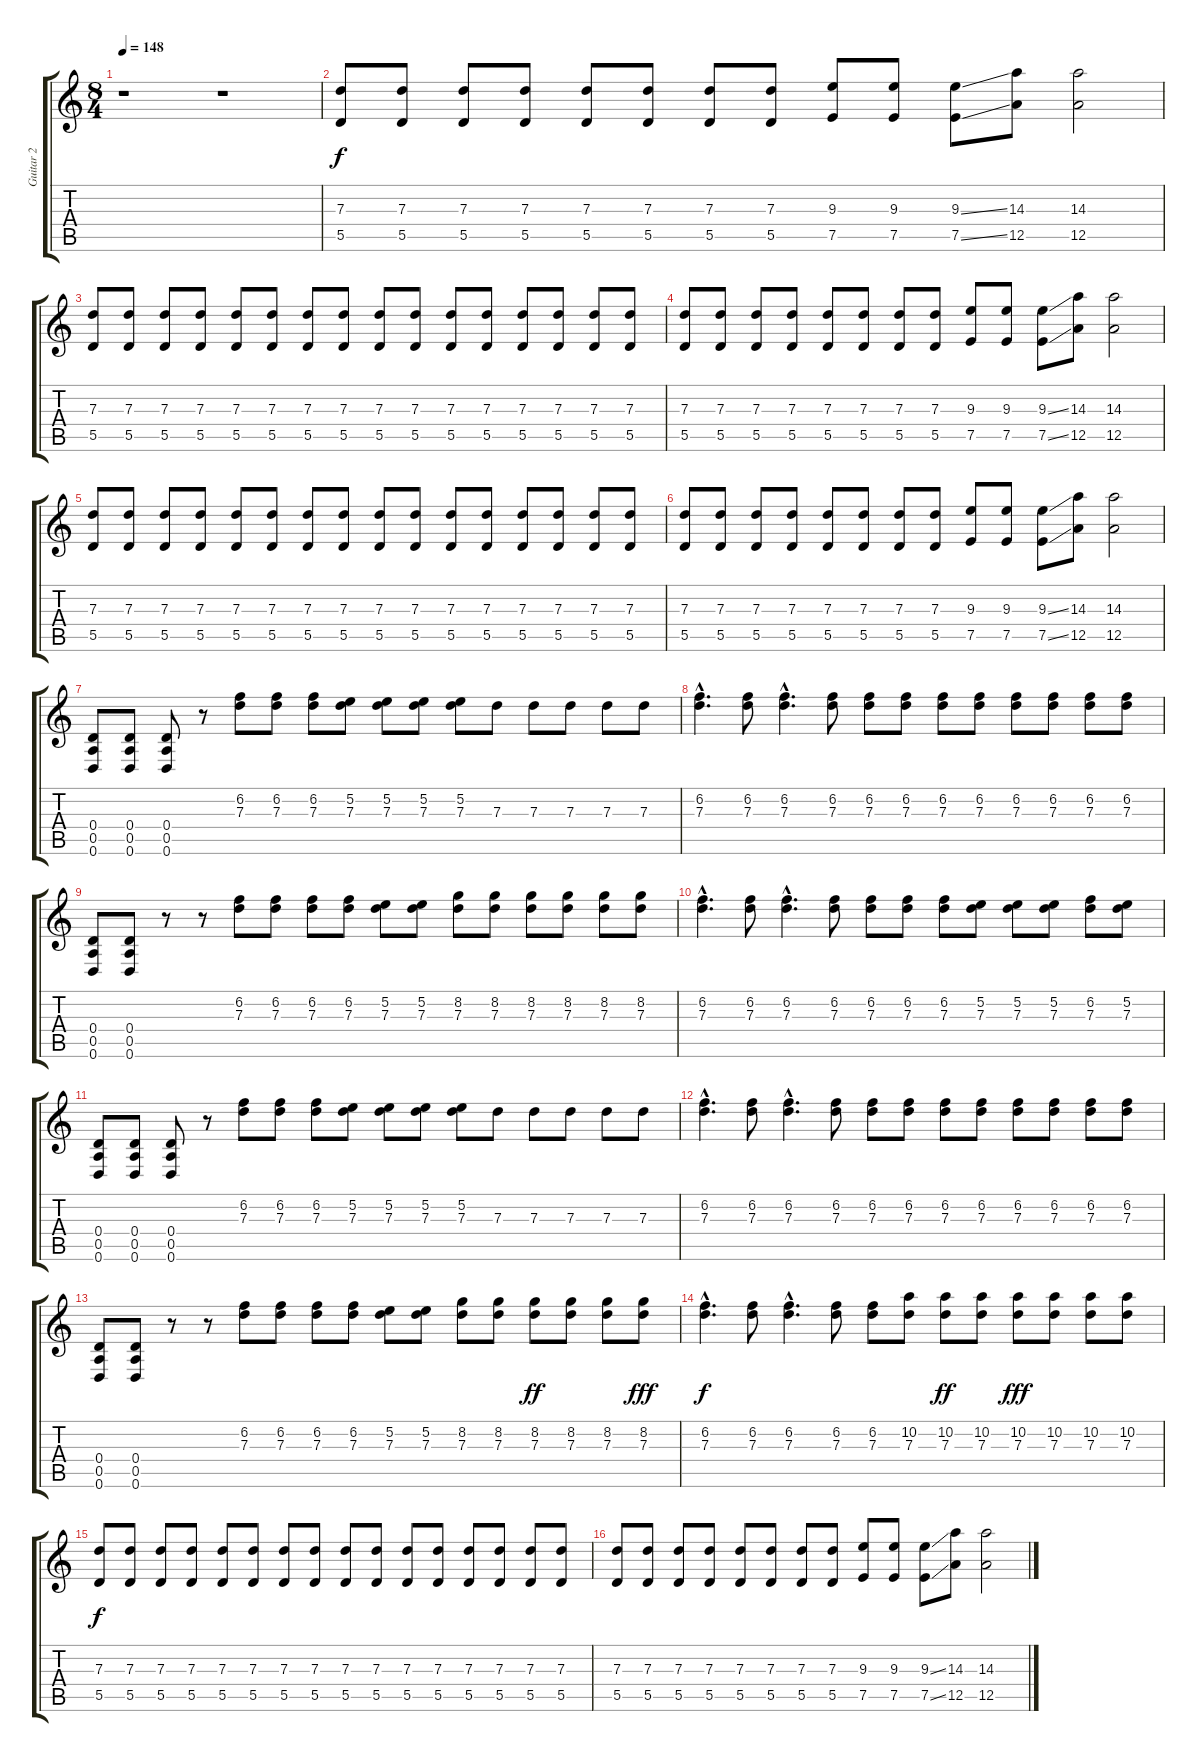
\track ("Guitar 2" "Guitar 2") {instrument distortionguitar}
\staff {score tabs}
\tuning (E4 B3 G3 D3 A2 D2) {hide}
\ts (8 4)
\tempo 148
\clef g2
\ks c
r.1{dy f} r.1 |
(7.3 5.5).8{volume 14} (7.3 5.5).8 (7.3 5.5).8 (7.3 5.5).8 (7.3 5.5).8 (7.3 5.5).8 (7.3 5.5).8 (7.3 5.5).8 (9.3 7.5).8 (9.3 7.5).8 (9.3{ss} 7.5{ss}).8 (14.3 12.5).8 (14.3 12.5).2 |
(7.3 5.5).8{volume 10} (7.3 5.5).8 (7.3 5.5).8 (7.3 5.5).8 (7.3 5.5).8 (7.3 5.5).8 (7.3 5.5).8 (7.3 5.5).8 (7.3 5.5).8 (7.3 5.5).8 (7.3 5.5).8 (7.3 5.5).8 (7.3 5.5).8 (7.3 5.5).8 (7.3 5.5).8 (7.3 5.5).8 |
(7.3 5.5).8 (7.3 5.5).8 (7.3 5.5).8 (7.3 5.5).8 (7.3 5.5).8 (7.3 5.5).8 (7.3 5.5).8 (7.3 5.5).8 (9.3 7.5).8 (9.3 7.5).8 (9.3{ss} 7.5{ss}).8 (14.3 12.5).8 (14.3 12.5).2 |
(7.3 5.5).8 (7.3 5.5).8 (7.3 5.5).8 (7.3 5.5).8 (7.3 5.5).8 (7.3 5.5).8 (7.3 5.5).8 (7.3 5.5).8 (7.3 5.5).8 (7.3 5.5).8 (7.3 5.5).8 (7.3 5.5).8 (7.3 5.5).8 (7.3 5.5).8 (7.3 5.5).8 (7.3 5.5).8 |
(7.3 5.5).8 (7.3 5.5).8 (7.3 5.5).8 (7.3 5.5).8 (7.3 5.5).8 (7.3 5.5).8 (7.3 5.5).8 (7.3 5.5).8 (9.3 7.5).8 (9.3 7.5).8 (9.3{ss} 7.5{ss}).8 (14.3 12.5).8 (14.3 12.5).2 |
(0.4 0.5 0.6).8 (0.4 0.5 0.6).8 (0.4 0.5 0.6).8 r.8 (6.2 7.3).8{instrument electricguitarjazz} (6.2 7.3).8 (6.2 7.3).8 (5.2 7.3).8 (5.2 7.3).8 (5.2 7.3).8 (5.2 7.3).8 7.3.8 7.3.8 7.3.8 7.3.8 7.3.8 |
(6.2{hac} 7.3{hac}).4{d volume 11} (6.2 7.3).8 (6.2{hac} 7.3{hac}).4{d} (6.2 7.3).8 (6.2 7.3).8 (6.2 7.3).8 (6.2 7.3).8 (6.2 7.3).8 (6.2 7.3).8 (6.2 7.3).8 (6.2 7.3).8 (6.2 7.3).8 |
(0.4 0.5 0.6).8{volume 10 instrument distortionguitar} (0.4 0.5 0.6).8 r.8 r.8 (6.2 7.3).8{volume 8 instrument electricguitarjazz} (6.2 7.3).8 (6.2 7.3).8 (6.2 7.3).8 (5.2 7.3).8 (5.2 7.3).8 (8.2 7.3).8 (8.2 7.3).8 (8.2 7.3).8 (8.2 7.3).8 (8.2 7.3).8 (8.2 7.3).8 |
(6.2{hac} 7.3{hac}).4{d volume 11} (6.2 7.3).8 (6.2{hac} 7.3{hac}).4{d} (6.2 7.3).8 (6.2 7.3).8 (6.2 7.3).8 (6.2 7.3).8 (5.2 7.3).8 (5.2 7.3).8 (5.2 7.3).8 (6.2 7.3).8 (5.2 7.3).8 |
(0.4 0.5 0.6).8 (0.4 0.5 0.6).8 (0.4 0.5 0.6).8 r.8 (6.2 7.3).8{instrument electricguitarjazz} (6.2 7.3).8 (6.2 7.3).8 (5.2 7.3).8 (5.2 7.3).8 (5.2 7.3).8 (5.2 7.3).8 7.3.8 7.3.8 7.3.8 7.3.8 7.3.8 |
(6.2{hac} 7.3{hac}).4{d volume 11} (6.2 7.3).8 (6.2{hac} 7.3{hac}).4{d} (6.2 7.3).8 (6.2 7.3).8 (6.2 7.3).8 (6.2 7.3).8 (6.2 7.3).8 (6.2 7.3).8 (6.2 7.3).8 (6.2 7.3).8 (6.2 7.3).8 |
(0.4 0.5 0.6).8{volume 10 instrument distortionguitar} (0.4 0.5 0.6).8 r.8 r.8 (6.2 7.3).8{instrument electricguitarjazz} (6.2 7.3).8 (6.2 7.3).8 (6.2 7.3).8 (5.2 7.3).8 (5.2 7.3).8 (8.2 7.3).8 (8.2 7.3).8 (8.2 7.3).8{dy ff} (8.2 7.3).8 (8.2 7.3).8 (8.2 7.3).8{dy fff} |
(6.2{hac} 7.3{hac}).4{d dy f volume 11} (6.2 7.3).8 (6.2{hac} 7.3{hac}).4{d} (6.2 7.3).8 (6.2 7.3).8 (10.2 7.3).8 (10.2 7.3).8{dy ff} (10.2 7.3).8 (10.2 7.3).8{dy fff} (10.2 7.3).8 (10.2 7.3).8 (10.2 7.3).8 |
(7.3 5.5).8{dy f volume 10 instrument distortionguitar} (7.3 5.5).8 (7.3 5.5).8 (7.3 5.5).8 (7.3 5.5).8 (7.3 5.5).8 (7.3 5.5).8 (7.3 5.5).8 (7.3 5.5).8 (7.3 5.5).8 (7.3 5.5).8 (7.3 5.5).8 (7.3 5.5).8 (7.3 5.5).8 (7.3 5.5).8 (7.3 5.5).8 |
(7.3 5.5).8 (7.3 5.5).8 (7.3 5.5).8 (7.3 5.5).8 (7.3 5.5).8 (7.3 5.5).8 (7.3 5.5).8 (7.3 5.5).8 (9.3 7.5).8 (9.3 7.5).8 (9.3{ss} 7.5{ss}).8 (14.3 12.5).8 (14.3 12.5).2
